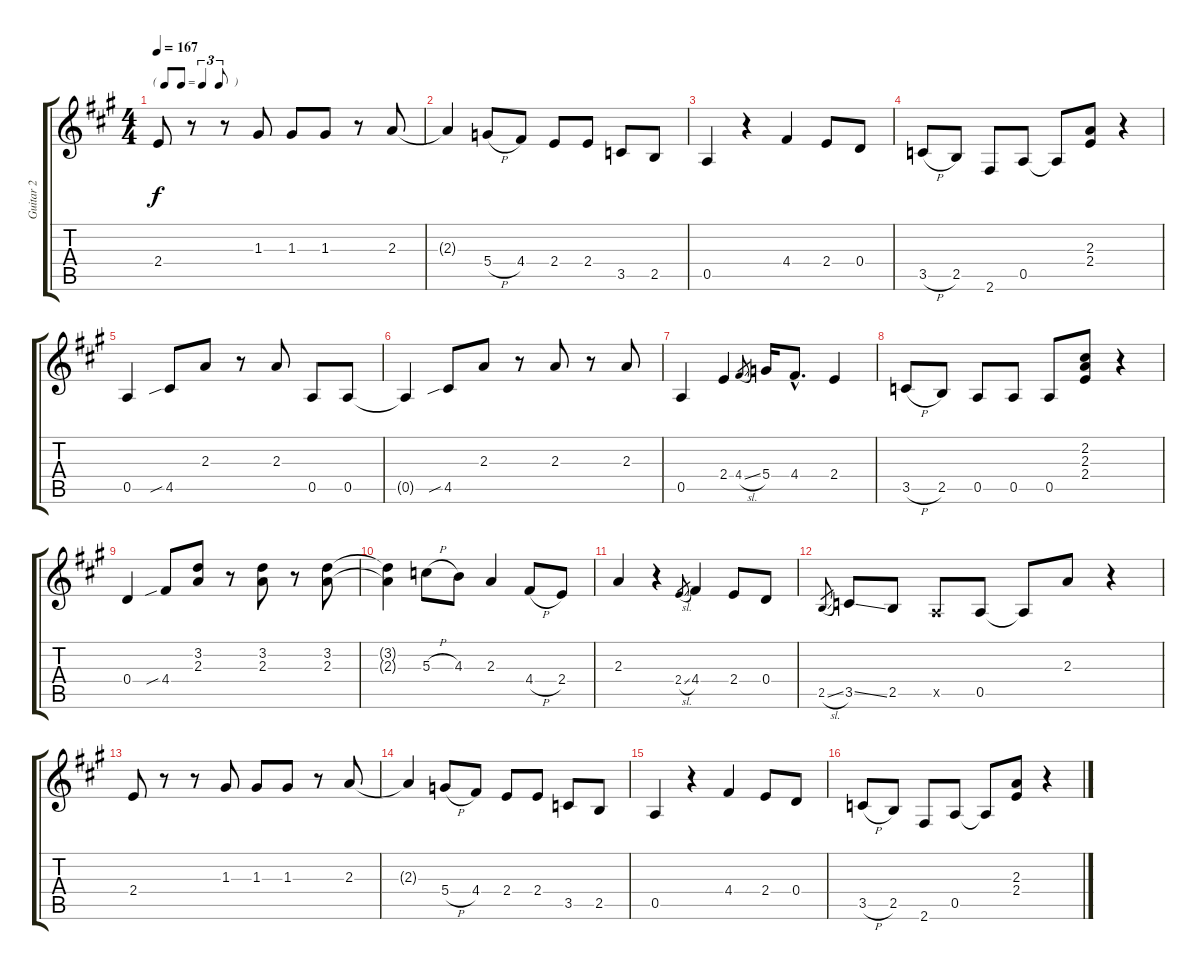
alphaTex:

\track ("Guitar 2" "Guitar 2") {instrument electricguitarjazz}
\staff {score tabs}
\tuning (E4 B3 G3 D3 A2 E2) {hide}
\ts (4 4)
\tf triplet8th
\tempo 167
\clef g2
\ks a
2.4.8{dy f} r.8 r.8 1.3.8 1.3.8 1.3.8 r.8 2.3.8 |
2.3{t}.4 5.4{h}.8 4.4.8 2.4.8 2.4.8 3.5.8 2.5.8 |
0.5.4 r.4 4.4.4 2.4.8 0.4.8 |
3.5{h}.8 2.5.8 2.6.8 0.5.8 0.5{t}.8 (2.3 2.4).8 r.4 |
0.5.4 4.5{sib}.8 2.3.8 r.8 2.3.8 0.5.8 0.5.8 |
0.5{t}.4 4.5{sib}.8 2.3.8 r.8 2.3.8 r.8 2.3.8 |
0.5.4 2.4.4 4.4{sl}.8{gr} 5.4.16 4.4{hac}.8{d} 2.4.4 |
3.5{h}.8 2.5.8 0.5.8 0.5.8 0.5.8 (2.2 2.3 2.4).8 r.4 |
0.4.4 4.4{sib}.8 (3.2 2.3).8 r.8 (3.2 2.3).8 r.8 (3.2 2.3).8 |
(3.2{t} 2.3{t}).4 5.3{h}.8 4.3.8 2.3.4 4.4{h}.8 2.4.8 |
2.3.4 r.4 2.4{sl}.8{gr} 4.4.4 2.4.8 0.4.8 |
2.5{sl}.8{gr} 3.5{ss}.8 2.5.8 0.5{x}.8 0.5.8 0.5{t}.8 2.3.8 r.4 |
2.4.8 r.8 r.8 1.3.8 1.3.8 1.3.8 r.8 2.3.8 |
2.3{t}.4 5.4{h}.8 4.4.8 2.4.8 2.4.8 3.5.8 2.5.8 |
0.5.4 r.4 4.4.4 2.4.8 0.4.8 |
3.5{h}.8 2.5.8 2.6.8 0.5.8 0.5{t}.8 (2.3 2.4).8 r.4
